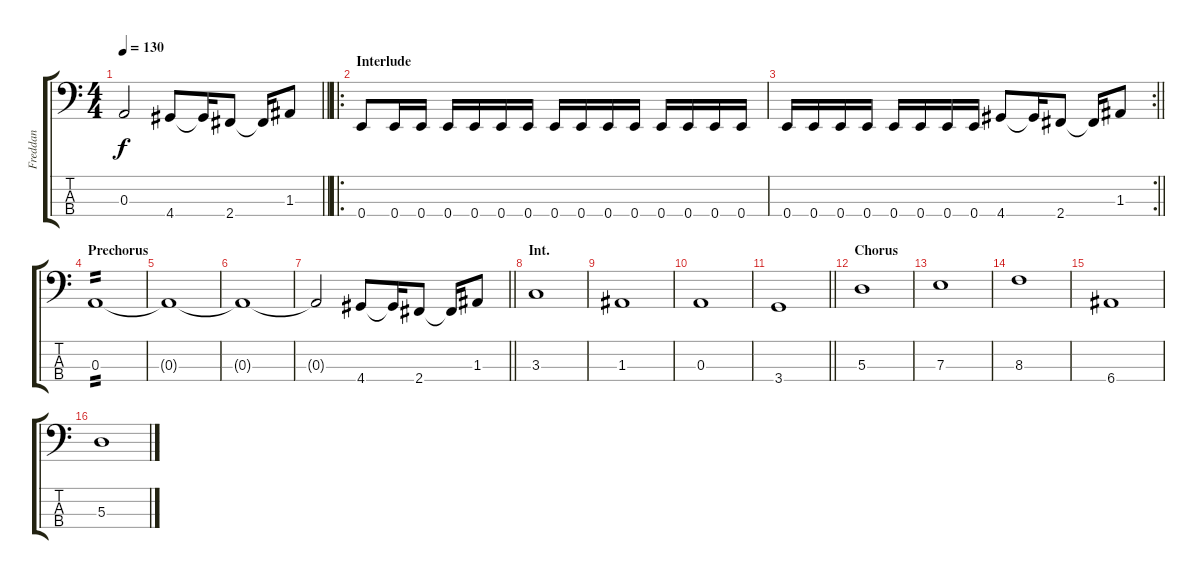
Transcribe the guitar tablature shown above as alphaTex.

\track ("Freddan" "Freddan") {instrument electricbasspick}
\staff {score tabs}
\tuning (G2 D2 A1 E1) {hide}
\ts (4 4)
\tempo 130
\clef f4
\barLineRight lightlight
\ks c
0.3{t}.2{dy f} 4.4.8 4.4{t}.16 2.4.8 2.4{t}.16 1.3.8 |
\ro
\section ("" "Interlude")
0.4.8 0.4.16 0.4.16 0.4.16 0.4.16 0.4.16 0.4.16 0.4.16 0.4.16 0.4.16 0.4.16 0.4.16 0.4.16 0.4.16 0.4.16 |
\rc 2
\barLineRight lightlight
0.4.16 0.4.16 0.4.16 0.4.16 0.4.16 0.4.16 0.4.16 0.4.16 4.4.8 4.4{t}.16 2.4.8 2.4{t}.16 1.3.8 |
\section ("" "Prechorus")
0.3.1{tp 2} |
0.3{t}.1 |
0.3{t}.1 |
\barLineRight lightlight
0.3{t}.2 4.4.8 4.4{t}.16 2.4.8 2.4{t}.16 1.3.8 |
\section ("" "Int.")
3.3.1 |
1.3.1 |
0.3.1 |
\barLineRight lightlight
3.4.1 |
\section ("" "Chorus")
5.3.1 |
7.3.1 |
8.3.1 |
6.4.1 |
5.3.1
